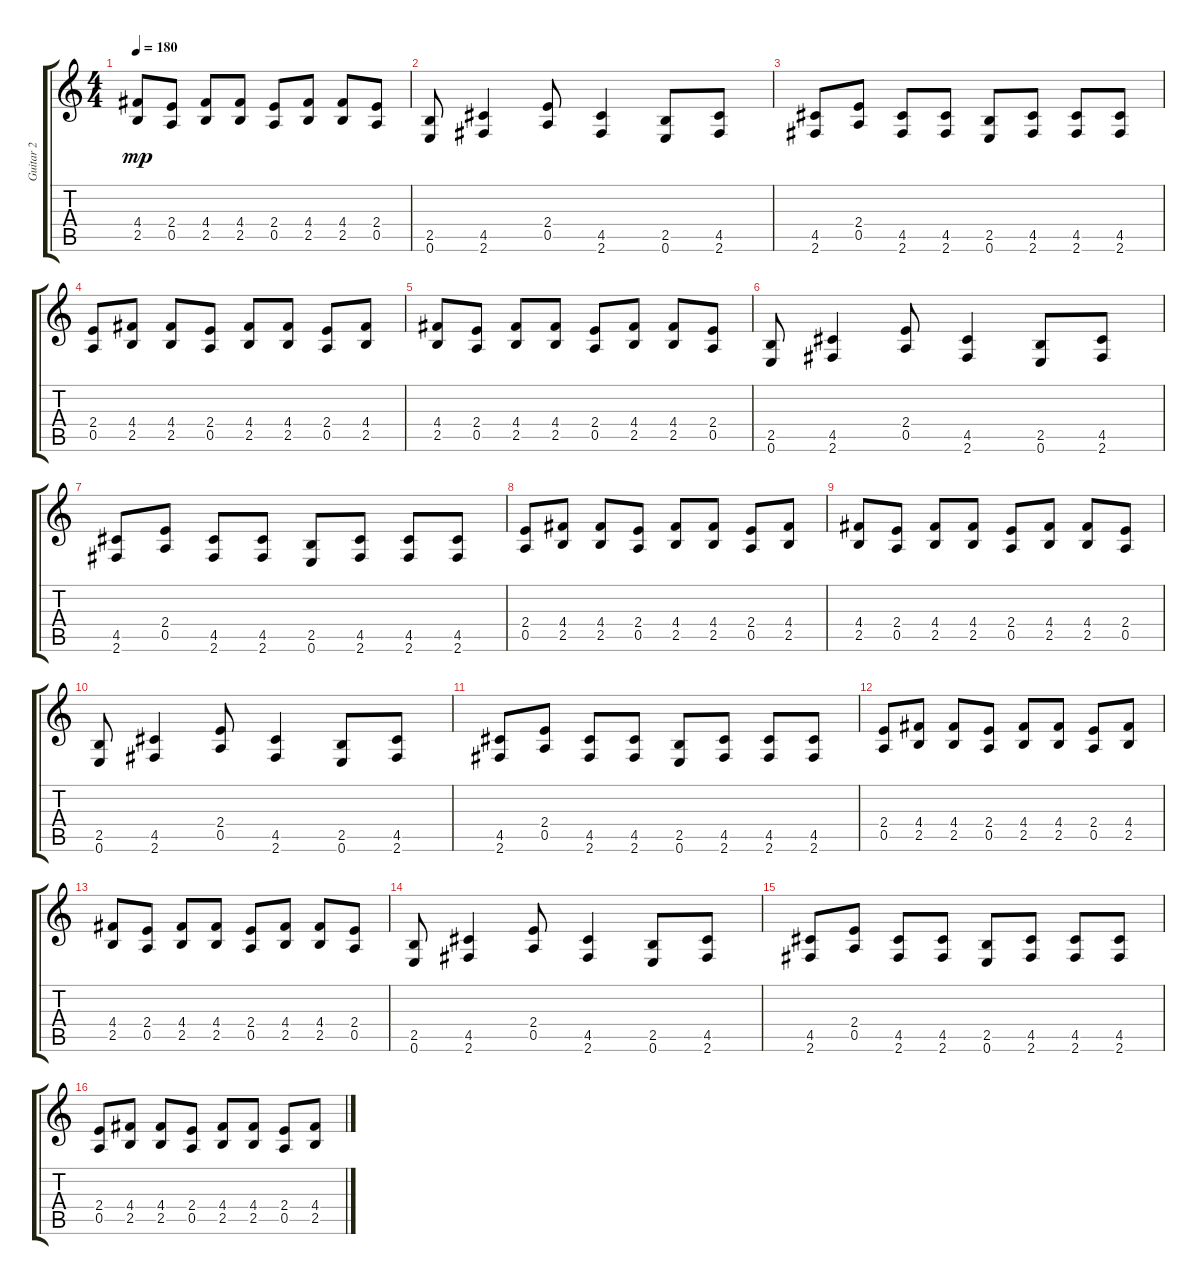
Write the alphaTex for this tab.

\track ("Guitar 2" "Guitar 2") {instrument distortionguitar}
\staff {score tabs}
\tuning (E4 B3 G3 D3 A2 E2) {hide}
\ts (4 4)
\tempo 180
\clef g2
\ks c
(4.4 2.5).8{dy mp} (2.4 0.5).8 (4.4 2.5).8 (4.4 2.5).8 (2.4 0.5).8 (4.4 2.5).8 (4.4 2.5).8 (2.4 0.5).8 |
(2.5 0.6).8 (4.5 2.6).4 (2.4 0.5).8 (4.5 2.6).4 (2.5 0.6).8 (4.5 2.6).8 |
(4.5 2.6).8 (2.4 0.5).8 (4.5 2.6).8 (4.5 2.6).8 (2.5 0.6).8 (4.5 2.6).8 (4.5 2.6).8 (4.5 2.6).8 |
(2.4 0.5).8 (4.4 2.5).8 (4.4 2.5).8 (2.4 0.5).8 (4.4 2.5).8 (4.4 2.5).8 (2.4 0.5).8 (4.4 2.5).8 |
(4.4 2.5).8 (2.4 0.5).8 (4.4 2.5).8 (4.4 2.5).8 (2.4 0.5).8 (4.4 2.5).8 (4.4 2.5).8 (2.4 0.5).8 |
(2.5 0.6).8 (4.5 2.6).4 (2.4 0.5).8 (4.5 2.6).4 (2.5 0.6).8 (4.5 2.6).8 |
(4.5 2.6).8 (2.4 0.5).8 (4.5 2.6).8 (4.5 2.6).8 (2.5 0.6).8 (4.5 2.6).8 (4.5 2.6).8 (4.5 2.6).8 |
(2.4 0.5).8 (4.4 2.5).8 (4.4 2.5).8 (2.4 0.5).8 (4.4 2.5).8 (4.4 2.5).8 (2.4 0.5).8 (4.4 2.5).8 |
(4.4 2.5).8 (2.4 0.5).8 (4.4 2.5).8 (4.4 2.5).8 (2.4 0.5).8 (4.4 2.5).8 (4.4 2.5).8 (2.4 0.5).8 |
(2.5 0.6).8 (4.5 2.6).4 (2.4 0.5).8 (4.5 2.6).4 (2.5 0.6).8 (4.5 2.6).8 |
(4.5 2.6).8 (2.4 0.5).8 (4.5 2.6).8 (4.5 2.6).8 (2.5 0.6).8 (4.5 2.6).8 (4.5 2.6).8 (4.5 2.6).8 |
(2.4 0.5).8 (4.4 2.5).8 (4.4 2.5).8 (2.4 0.5).8 (4.4 2.5).8 (4.4 2.5).8 (2.4 0.5).8 (4.4 2.5).8 |
(4.4 2.5).8 (2.4 0.5).8 (4.4 2.5).8 (4.4 2.5).8 (2.4 0.5).8 (4.4 2.5).8 (4.4 2.5).8 (2.4 0.5).8 |
(2.5 0.6).8 (4.5 2.6).4 (2.4 0.5).8 (4.5 2.6).4 (2.5 0.6).8 (4.5 2.6).8 |
(4.5 2.6).8 (2.4 0.5).8 (4.5 2.6).8 (4.5 2.6).8 (2.5 0.6).8 (4.5 2.6).8 (4.5 2.6).8 (4.5 2.6).8 |
(2.4 0.5).8 (4.4 2.5).8 (4.4 2.5).8 (2.4 0.5).8 (4.4 2.5).8 (4.4 2.5).8 (2.4 0.5).8 (4.4 2.5).8
